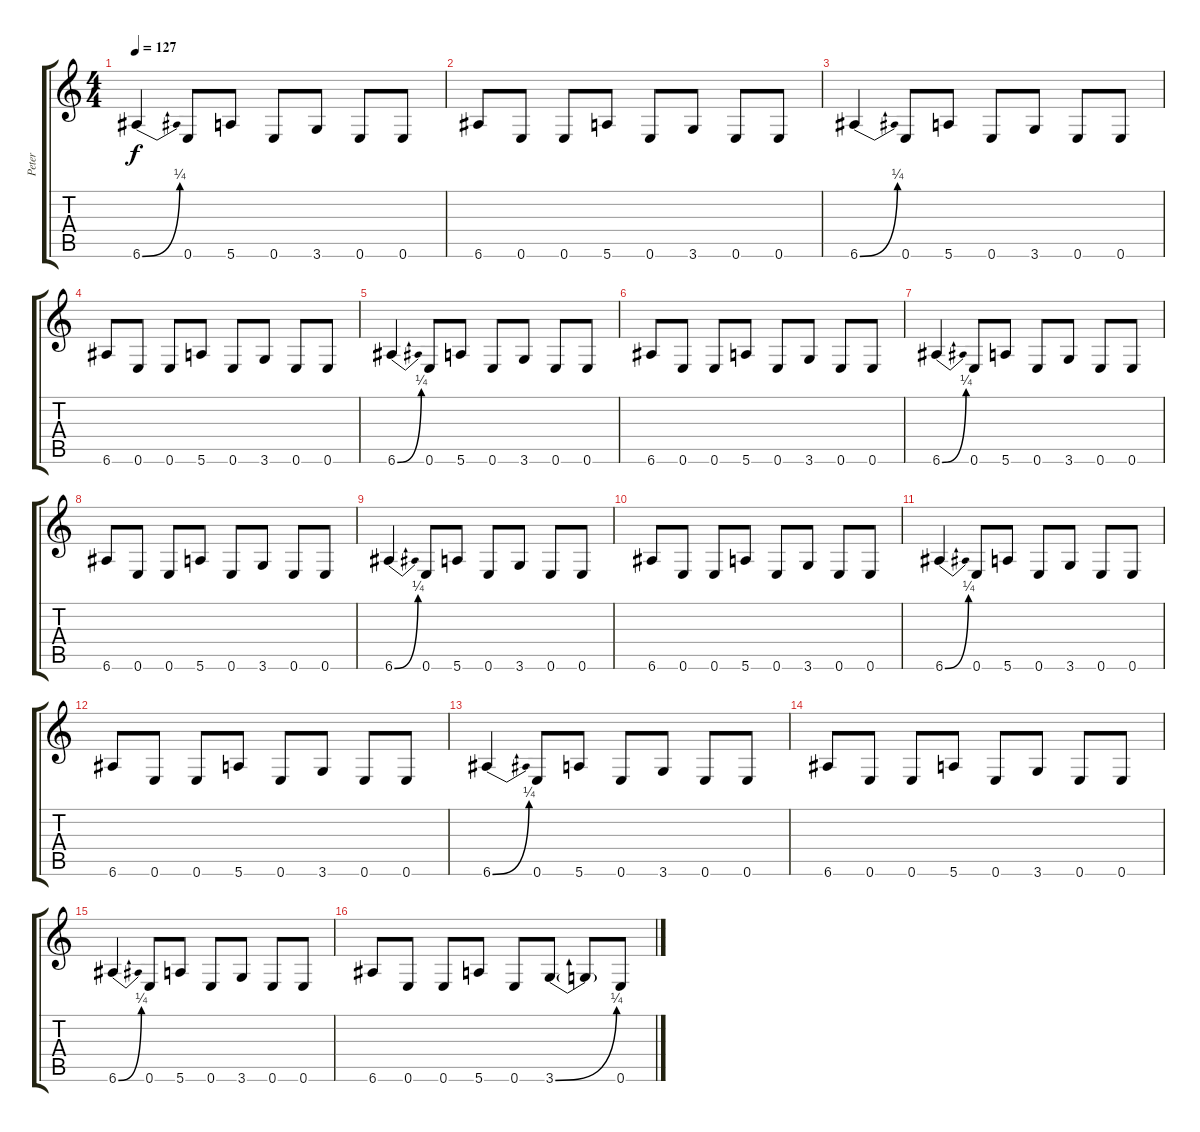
\track ("Peter" "Peter") {instrument overdrivenguitar}
\staff {score tabs}
\tuning (E4 B3 G3 D3 A2 E2) {hide}
\ts (4 4)
\tempo 127
\clef g2
\ks c
6.6{be (bend 0 0 60 1)}.4{dy f instrument overdrivenguitar} 0.6.8 5.6.8 0.6.8 3.6.8 0.6.8 0.6.8 |
6.6.8 0.6.8 0.6.8 5.6.8 0.6.8 3.6.8 0.6.8 0.6.8 |
6.6{be (bend 0 0 60 1)}.4 0.6.8 5.6.8 0.6.8 3.6.8 0.6.8 0.6.8 |
6.6.8 0.6.8 0.6.8 5.6.8 0.6.8 3.6.8 0.6.8 0.6.8 |
6.6{be (bend 0 0 60 1)}.4 0.6.8 5.6.8 0.6.8 3.6.8 0.6.8 0.6.8 |
6.6.8 0.6.8 0.6.8 5.6.8 0.6.8 3.6.8 0.6.8 0.6.8 |
6.6{be (bend 0 0 60 1)}.4 0.6.8 5.6.8 0.6.8 3.6.8 0.6.8 0.6.8 |
6.6.8 0.6.8 0.6.8 5.6.8 0.6.8 3.6.8 0.6.8 0.6.8 |
6.6{be (bend 0 0 60 1)}.4 0.6.8 5.6.8 0.6.8 3.6.8 0.6.8 0.6.8 |
6.6.8 0.6.8 0.6.8 5.6.8 0.6.8 3.6.8 0.6.8 0.6.8 |
6.6{be (bend 0 0 60 1)}.4 0.6.8 5.6.8 0.6.8 3.6.8 0.6.8 0.6.8 |
6.6.8 0.6.8 0.6.8 5.6.8 0.6.8 3.6.8 0.6.8 0.6.8 |
6.6{be (bend 0 0 60 1)}.4 0.6.8 5.6.8 0.6.8 3.6.8 0.6.8 0.6.8 |
6.6.8 0.6.8 0.6.8 5.6.8 0.6.8 3.6.8 0.6.8 0.6.8 |
6.6{be (bend 0 0 60 1)}.4 0.6.8 5.6.8 0.6.8 3.6.8 0.6.8 0.6.8 |
6.6.8 0.6.8 0.6.8 5.6.8 0.6.8 3.6{be (bend 0 0 60 1)}.8 3.6{t}.8 0.6.8
